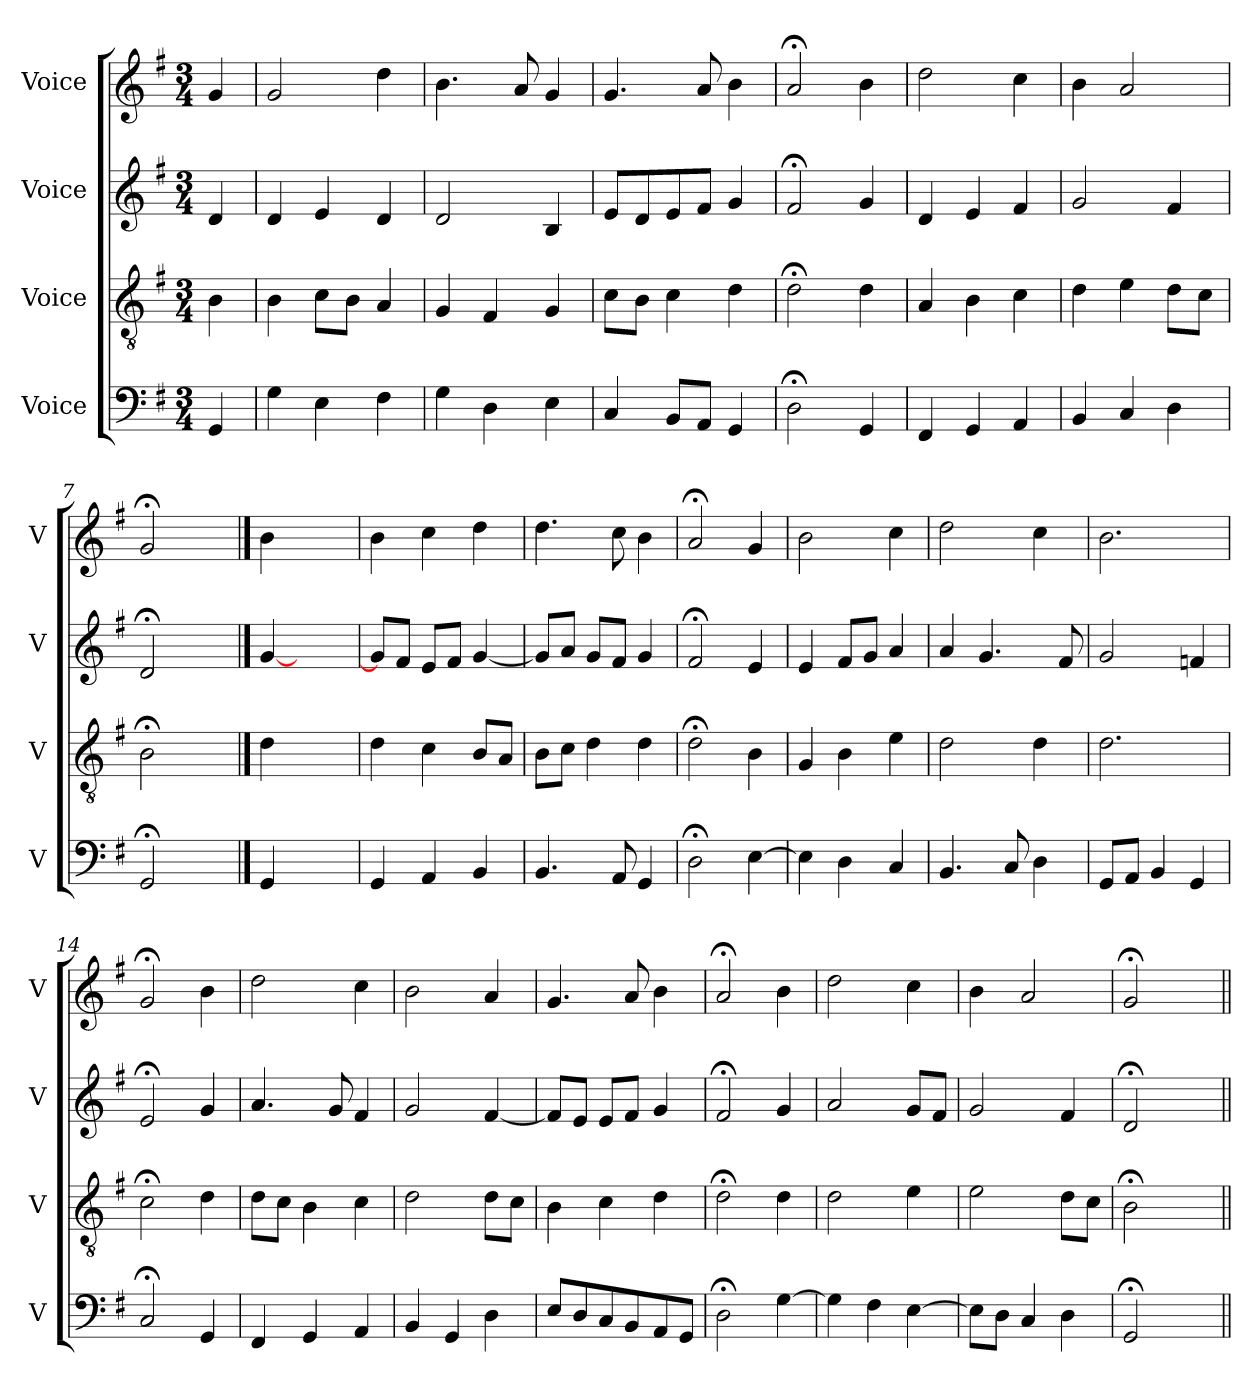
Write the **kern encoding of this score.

**kern	**kern	**kern	**kern
*part4	*part3	*part2	*part1
*staff4	*staff3	*staff2	*staff1
*I"Voice	*I"Voice	*I"Voice	*I"Voice
*I'V	*I'V	*I'V	*I'V
*clefF4	*clefGv2	*clefG2	*clefG2
*k[f#]	*k[f#]	*k[f#]	*k[f#]
*M3/4	*M3/4	*M3/4	*M3/4
*MM100	*MM100	*MM100	*MM100
=	=	=	=
4GG/	4B\	4d/	4g/
=1	=1	=1	=1
4G\	4B\	4d/	2g/
4E\	8c\L	4e/	.
.	8B\J	.	.
4F#\	4A/	4d/	4dd\
=2	=2	=2	=2
4G\	4G/	2d/	4.b\
4D\	4F#/	.	.
.	.	.	8a/
4E\	4G/	4B/	4g/
=3	=3	=3	=3
4C/	8c\L	8e/L	4.g/
.	8B\J	8d/	.
8BB/L	4c\	8e/	.
8AA/J	.	8f#/J	8a/
4GG/	4d\	4g/	4b\
=4	=4	=4	=4
2D;\	2d;\	2f#;/	2a;/
4GG/	4d\	4g/	4b\
=5	=5	=5	=5
4FF#/	4A/	4d/	2dd\
4GG/	4B\	4e/	.
4AA/	4c\	4f#/	4cc\
=6	=6	=6	=6
4BB/	4d\	2g/	4b\
4C/	4e\	.	2a/
4D\	8d\L	4f#/	.
.	8c\J	.	.
!!LO:LB:g=z
=7	=7	=7	=7
2GG;/	2B;\	2d;/	2g;/
4ryy	4ryy	4ryy	4ryy
==	==	==	==
4GG/	4d\	[4g/	4b\
2ryy	2ryy	2ryy	2ryy
=8	=8	=8	=8
4GG/	4d\	8g/L]	4b\
.	.	8f#/J	.
4AA/	4c\	8e/L	4cc\
.	.	8f#/J	.
4BB/	8B/L	[4g/	4dd\
.	8A/J	.	.
=9	=9	=9	=9
4.BB/	8B\L	8g/L]	4.dd\
.	8c\J	8a/J	.
.	4d\	8g/L	.
8AA/	.	8f#/J	8cc\
4GG/	4d\	4g/	4b\
=10	=10	=10	=10
2D;\	2d;\	2f#;/	2a;/
[4E\	4B\	4e/	4g/
=11	=11	=11	=11
4E\]	4G/	4e/	2b\
4D\	4B\	8f#/L	.
.	.	8g/J	.
4C/	4e\	4a/	4cc\
=12	=12	=12	=12
4.BB/	2d\	4a/	2dd\
.	.	4.g/	.
8C/	.	.	.
4D\	4d\	.	4cc\
.	.	8f#/	.
!!LO:LB:g=z
=13	=13	=13	=13
8GG/L	2.d\	2g/	2.b\
8AA/J	.	.	.
4BB/	.	.	.
4GG/	.	4fn/	.
=14	=14	=14	=14
2C;/	2c;\	2e;/	2g;/
4GG/	4d\	4g/	4b\
=15	=15	=15	=15
4FF#/	8d\L	4.a/	2dd\
.	8c\J	.	.
4GG/	4B\	.	.
.	.	8g/	.
4AA/	4c\	4f#/	4cc\
=16	=16	=16	=16
4BB/	2d\	2g/	2b\
4GG/	.	.	.
4D\	8d\L	[4f#/	4a/
.	8c\J	.	.
=17	=17	=17	=17
8E/L	4B\	8f#/L]	4.g/
8D/	.	8e/J	.
8C/	4c\	8e/L	.
8BB/	.	8f#/J	8a/
8AA/	4d\	4g/	4b\
8GG/J	.	.	.
=18	=18	=18	=18
2D;\	2d;\	2f#;/	2a;/
[4G\	4d\	4g/	4b\
=19	=19	=19	=19
4G\]	2d\	2a/	2dd\
4F#\	.	.	.
[4E\	4e\	8g/L	4cc\
.	.	8f#/J	.
!!LO:PB:g=z
=20	=20	=20	=20
8E\L]	2e\	2g/	4b\
8D\J	.	.	.
4C/	.	.	2a/
4D\	8d\L	4f#/	.
.	8c\J	.	.
=21	=21	=21	=21
2GG;/	2B;\	2d;/	2g;/
4ryy	4ryy	4ryy	4ryy
=||	=||	=||	=||
*-	*-	*-	*-
